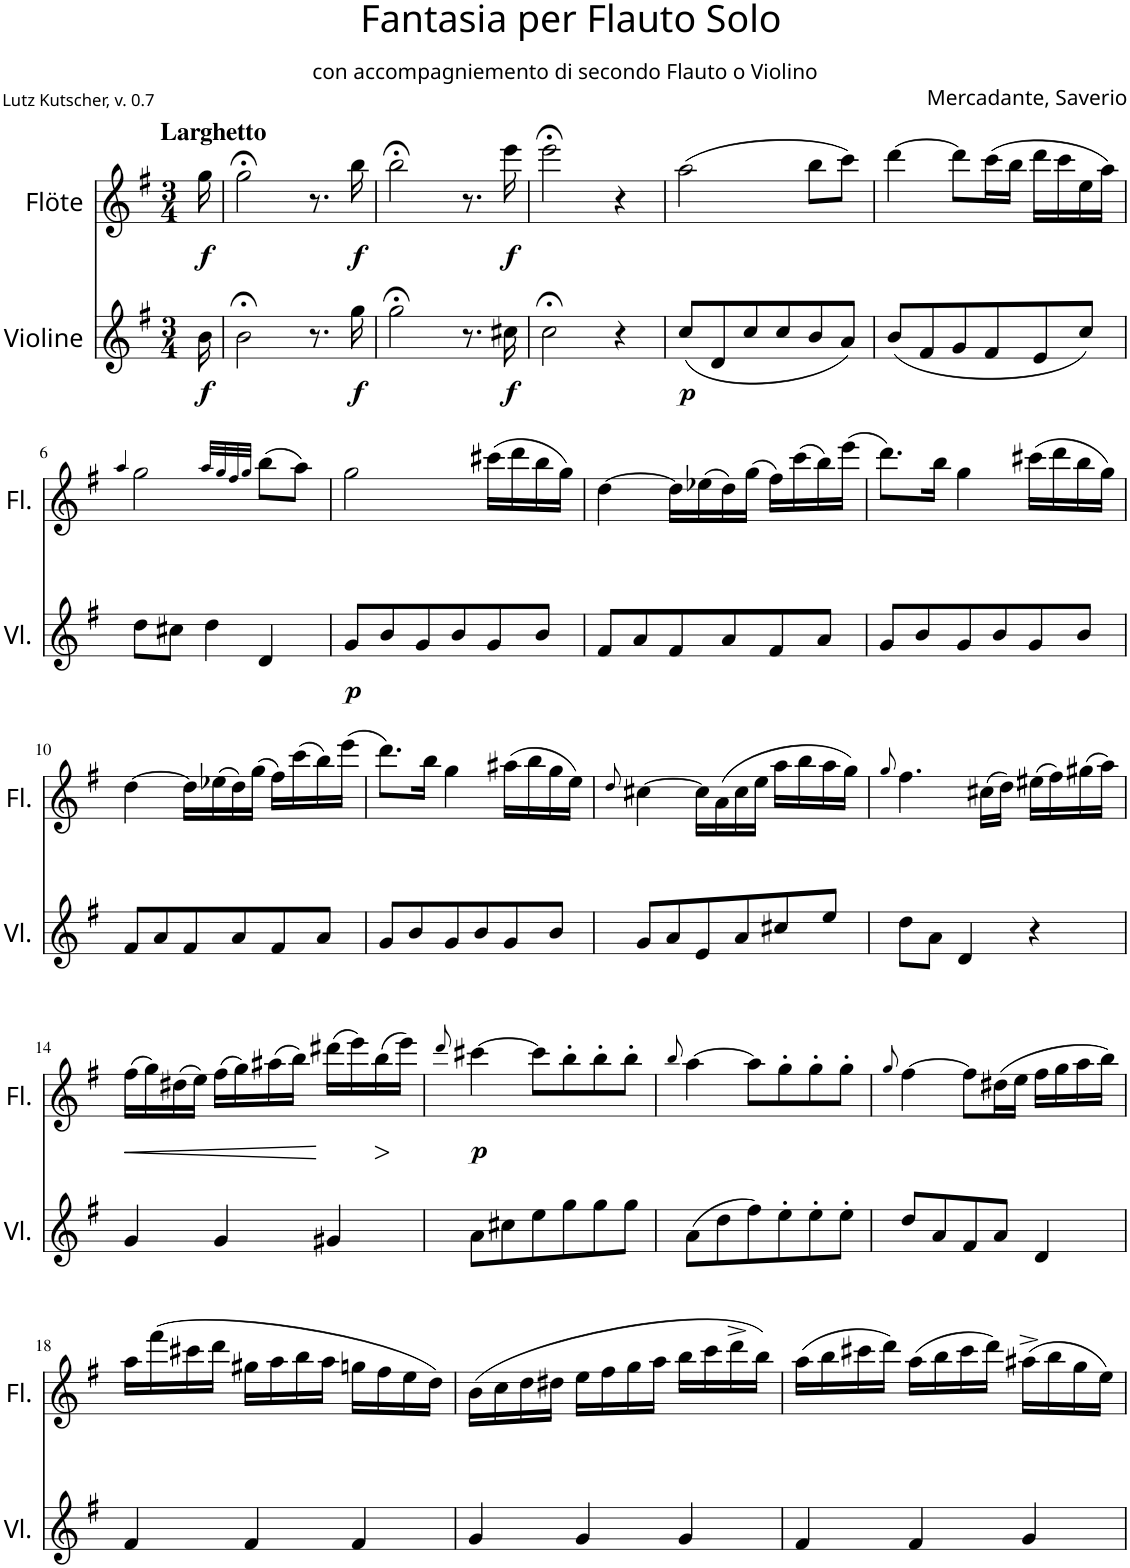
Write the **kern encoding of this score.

**kern	**dynam	**kern	**dynam
*part2	*part2	*part1	*part1
*staff2	*staff2	*staff1	*staff1
*I"Violine	*	*I"Flöte	*
*I'Vl.	*	*I'Fl.	*
*clefG2	*	*clefG2	*
*k[f#]	*	*k[f#]	*
*M3/4	*	*M3/4	*
=	=	=	=
!	!	!LO:TX:a:B:t=Larghetto	!
!	!LO:DY:b	!	!LO:DY:b
16b\	f	16gg\	f
=1	=1	=1	=1
2b;<\	.	2gg;<\	.
8.r	.	8.r	.
!	!LO:DY:b	!	!LO:DY:b
16gg\	f	16bb\	f
=2	=2	=2	=2
2gg;<\	.	2bb;<\	.
8.r	.	8.r	.
!	!LO:DY:b	!	!LO:DY:b
16cc#X\	f	16eee\	f
=3	=3	=3	=3
2cc;<\	.	2eee;<\	.
4r	.	4r	.
=4	=4	=4	=4
!	!LO:DY:b	!	!
(8cc/L	p	(2aa\	.
8d/	.	.	.
8cc/	.	.	.
8cc/	.	.	.
8b/	.	8bb\L	.
8a/J)	.	8ccc\J)	.
=5	=5	=5	=5
(8b/L	.	[4ddd\	.
8f#/	.	.	.
8g/	.	8ddd\L]	.
8f#/	.	(16ccc\L	.
.	.	16bb\JJ	.
8e/	.	16ddd\LL	.
.	.	16ccc\	.
8cc/J)	.	16ee\	.
.	.	16aa\JJ)	.
!!LO:LB:g=z
=6	=6	=6	=6
.	.	4qaa/	.
8dd\L	.	2gg\	.
8cc#X\J	.	.	.
4dd\	.	.	.
.	.	32qaa/LLL	.
.	.	32qgg/	.
.	.	32qff#/	.
.	.	32qgg/JJJ	.
4d/	.	(8bb\L	.
.	.	8aa\J)	.
=7	=7	=7	=7
!	!LO:DY:b	!	!
8g/L	p	2gg\	.
8b/	.	.	.
8g/	.	.	.
8b/	.	.	.
8g/	.	(16ccc#X\LL	.
.	.	16ddd\	.
8b/J	.	16bb\	.
.	.	16gg\JJ)	.
=8	=8	=8	=8
8f#/L	.	[4dd\	.
8a/	.	.	.
8f#/	.	16dd\LL]	.
.	.	(16ee-X\	.
8a/	.	16dd\)	.
.	.	(16gg\JJ	.
8f#/	.	16ff#\LL)	.
.	.	(16ccc\	.
8a/J	.	16bb\)	.
.	.	(16eee\JJ	.
=9	=9	=9	=9
8g/L	.	8.ddd\L)	.
8b/	.	.	.
.	.	16bb\Jk	.
8g/	.	4gg\	.
8b/	.	.	.
8g/	.	(16ccc#X\LL	.
.	.	16ddd\	.
8b/J	.	16bb\	.
.	.	16gg\JJ)	.
!!LO:LB:g=z
=10	=10	=10	=10
8f#/L	.	[4dd\	.
8a/	.	.	.
8f#/	.	16dd\LL]	.
.	.	(16ee-X\	.
8a/	.	16dd\)	.
.	.	(16gg\JJ	.
8f#/	.	16ff#\LL)	.
.	.	(16ccc\	.
8a/J	.	16bb\)	.
.	.	(16eee\JJ	.
=11	=11	=11	=11
8g/L	.	8.ddd\L)	.
8b/	.	.	.
.	.	16bb\Jk	.
8g/	.	4gg\	.
8b/	.	.	.
8g/	.	(16aa#X\LL	.
.	.	16bb\	.
8b/J	.	16gg\	.
.	.	16ee\JJ)	.
=12	=12	=12	=12
.	.	8qdd/	.
8g/L	.	[4cc#X\	.
8a/	.	.	.
8e/	.	16cc#\LL]	.
.	.	(16a\	.
8a/	.	16cc#\	.
.	.	16ee\JJ	.
8cc#X/	.	16aa\LL	.
.	.	16bb\	.
8ee/J	.	16aa\	.
.	.	16gg\JJ)	.
=13	=13	=13	=13
.	.	8qgg/	.
8dd\L	.	4.ff#\	.
8a\J	.	.	.
4d/	.	.	.
.	.	(16cc#X\LL	.
.	.	16dd\JJ)	.
4r	.	(16ee#X\LL	.
.	.	16ff#\)	.
.	.	(16gg#X\	.
.	.	16aa\JJ)	.
!!LO:LB:g=z
=14	=14	=14	=14
!	!	!	!LO:HP:b
4g/	.	(16ff#\LL	<
.	.	16gg\)	.
.	.	(16dd#X\	.
.	.	16ee\JJ)	.
4g/	.	(16ff#\LL	.
.	.	16gg\)	.
.	.	(16aa#X\	.
.	.	16bb\JJ)	.
4g#X/	.	(16ddd#X\LL	[
.	.	16eee\)	.
!	!	!	!LO:HP:b
.	.	(16bb\	>
.	.	16eee\JJ)	]
=15	=15	=15	=15
.	.	8qddd/	.
!	!	!	!LO:DY:b
8a\L	.	[4ccc#X\	p
8cc#X\	.	.	.
8ee\	.	8ccc#\L]	.
8gg\	.	8bb'\	.
8gg\	.	8bb'\	.
8gg\J	.	8bb'\J	.
=16	=16	=16	=16
.	.	8qbb/	.
(8a\L	.	[4aa\	.
8dd\	.	.	.
8ff#\)	.	8aa\L]	.
8ee'\	.	8gg'\	.
8ee'\	.	8gg'\	.
8ee'\J	.	8gg'\J	.
=17	=17	=17	=17
.	.	8qgg/	.
8dd/L	.	[4ff#\	.
8a/	.	.	.
8f#/	.	8ff#\L]	.
8a/J	.	(16dd#X\L	.
.	.	16ee\JJ	.
4d/	.	16ff#\LL	.
.	.	16gg\	.
.	.	16aa\	.
.	.	16bb\JJ)	.
!!LO:LB:g=z
=18	=18	=18	=18
4f#/	.	16aa\LL	.
.	.	(16fff#\	.
.	.	16ccc#X\	.
.	.	16ddd\JJ	.
4f#/	.	16gg#X\LL	.
.	.	16aa\	.
.	.	16bb\	.
.	.	16aa\JJ	.
4f#/	.	16ggn\LL	.
.	.	16ff#\	.
.	.	16ee\	.
.	.	16dd\JJ)	.
=19	=19	=19	=19
4g/	.	(16b\LL	.
.	.	16cc\	.
.	.	16dd\	.
.	.	16dd#X\JJ	.
4g/	.	16ee\LL	.
.	.	16ff#\	.
.	.	16gg\	.
.	.	16aa\JJ	.
4g/	.	16bb\LL	.
.	.	16ccc\	.
.	.	16ddd^\	.
.	.	16bb\JJ)	.
=20	=20	=20	=20
4f#/	.	(16aa\LL	.
.	.	16bb\	.
.	.	16ccc#X\	.
.	.	16ddd\JJ)	.
4f#/	.	(16aa\LL	.
.	.	16bb\	.
.	.	16ccc#\	.
.	.	16ddd\JJ)	.
4g/	.	(16aa#X^\LL	.
.	.	16bb\	.
.	.	16gg\	.
.	.	16ee\JJ)	.
=	=	=	=
*-	*-	*-	*-
